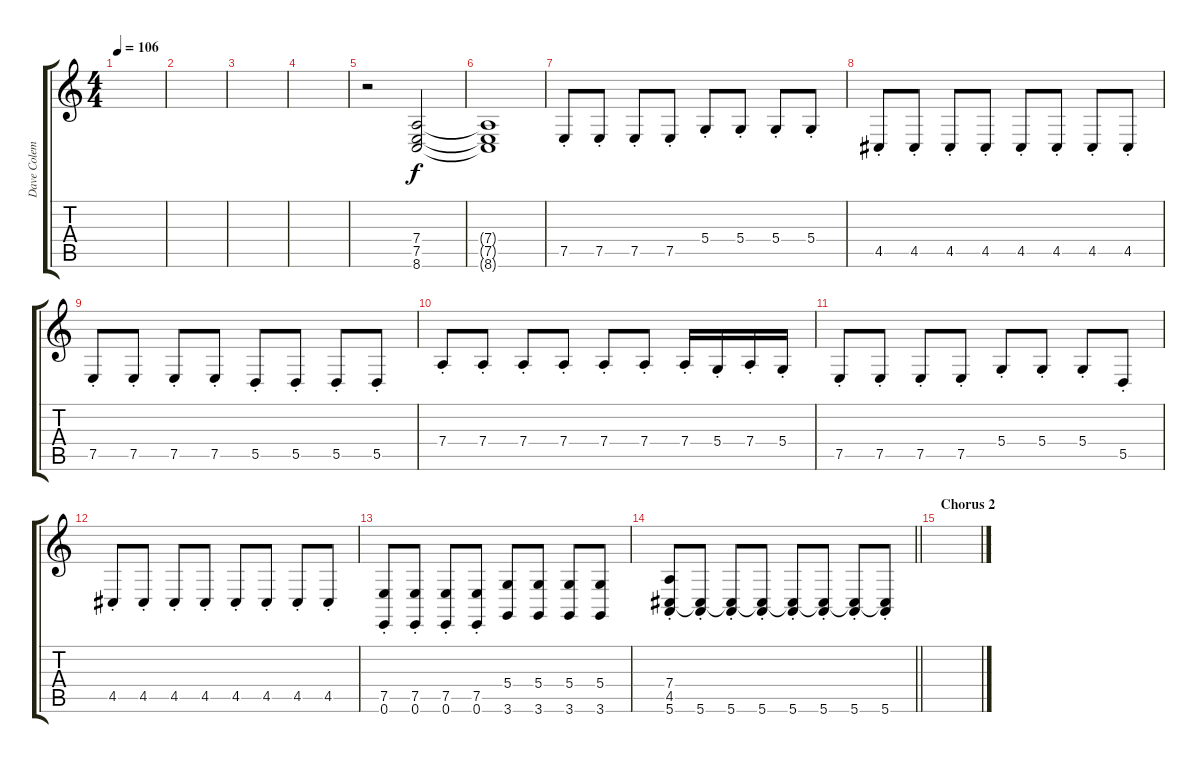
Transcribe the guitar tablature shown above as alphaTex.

\track ("Dave Coleman [Cello]" "Dave Colem") {instrument cello}
\staff {score tabs}
\tuning (E4 B3 G3 D3 A2 E2) {hide}
\ts (4 4)
\tempo 106
\clef g2
\ks c
|
|
|
|
r.2{volume 10} (7.4 7.5 8.6).2 |
(7.4{t} 7.5{t} 8.6{t}).1 |
7.5{st}.8{volume 12 balance 2 instrument cello} 7.5{st}.8 7.5{st}.8 7.5{st}.8 5.4{st}.8 5.4{st}.8 5.4{st}.8 5.4{st}.8 |
4.5{st}.8 4.5{st}.8 4.5{st}.8 4.5{st}.8 4.5{st}.8 4.5{st}.8 4.5{st}.8 4.5{st}.8 |
7.5{st}.8 7.5{st}.8 7.5{st}.8 7.5{st}.8 5.5{st}.8 5.5{st}.8 5.5{st}.8 5.5{st}.8 |
7.4{st}.8 7.4{st}.8 7.4{st}.8 7.4{st}.8 7.4{st}.8 7.4{st}.8 7.4{st}.16 5.4{st}.16 7.4{st}.16 5.4{st}.16 |
7.5{st}.8 7.5{st}.8 7.5{st}.8 7.5{st}.8 5.4{st}.8 5.4{st}.8 5.4{st}.8 5.5{st}.8 |
4.5{st}.8{volume 16} 4.5{st}.8 4.5{st}.8 4.5{st}.8 4.5{st}.8 4.5{st}.8 4.5{st}.8 4.5{st}.8 |
(7.5{st} 0.6).8{balance 8} (7.5{st} 0.6).8 (7.5{st} 0.6).8 (7.5{st} 0.6).8 (5.4 3.6).8 (5.4 3.6).8 (5.4 3.6).8 (5.4 3.6).8 |
\barLineRight lightlight
(7.4{st} 4.5{st} 5.6{st}).8 (4.5{t} 5.6{st}).8 (4.5{t} 5.6{st}).8 (4.5{t} 5.6{st}).8 (4.5{t} 5.6{st}).8 (4.5{t} 5.6{st}).8 (4.5{t} 5.6{st}).8 (4.5{t} 5.6{st}).8 |
\section ("" "Chorus 2")
